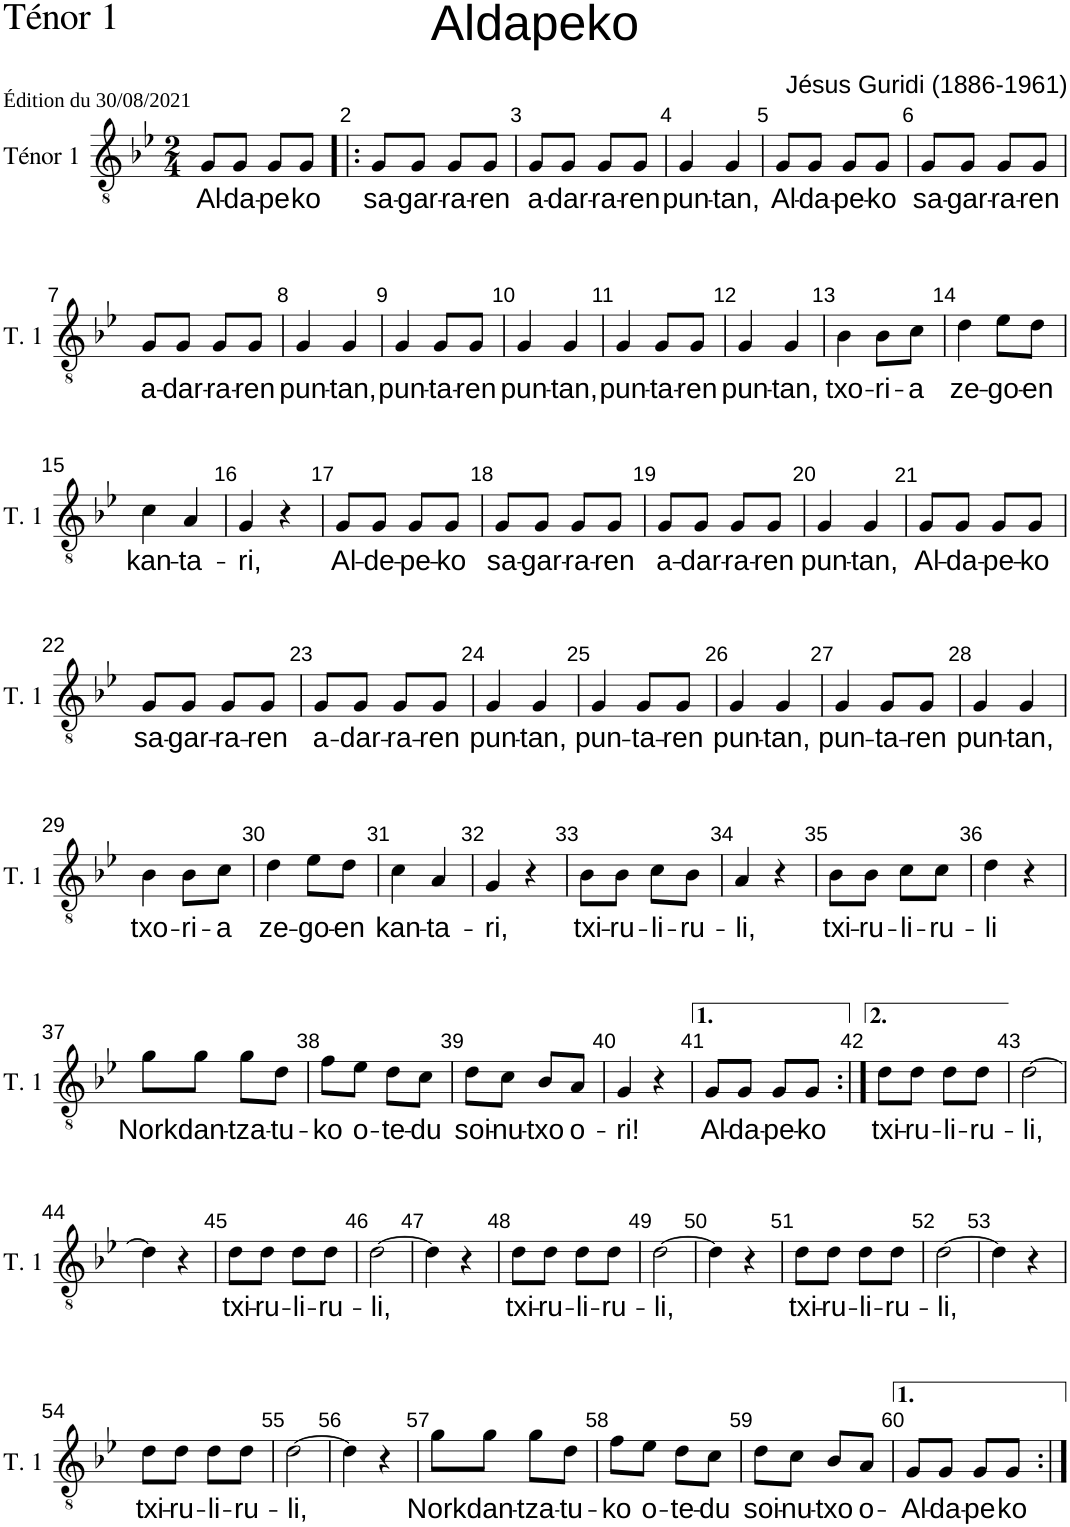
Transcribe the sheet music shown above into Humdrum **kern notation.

**kern	**text
*part1	*part1
*staff1	*staff1
*I"Ténor 1	*
*I'T. 1	*
*clefGv2	*
*k[b-e-]	*
*M2/4	*
=1	=1
!	!LO:LY:b
8G/L	Al-
!	!LO:LY:b
8G/J	-da-
!	!LO:LY:b
8G/L	-pe
!	!LO:LY:b
8G/J	ko
=2!|:	=2!|:
!	!LO:LY:b
8G/L	sa-
!	!LO:LY:b
8G/J	-gar-
!	!LO:LY:b
8G/L	-ra-
!	!LO:LY:b
8G/J	-ren
=3	=3
!	!LO:LY:b
8G/L	a-
!	!LO:LY:b
8G/J	-dar-
!	!LO:LY:b
8G/L	-ra-
!	!LO:LY:b
8G/J	-ren
=4	=4
!	!LO:LY:b
4G/	pun-
!	!LO:LY:b
4G/	-tan,
=5	=5
!	!LO:LY:b
8G/L	Al-
!	!LO:LY:b
8G/J	-da-
!	!LO:LY:b
8G/L	-pe-
!	!LO:LY:b
8G/J	-ko
=6	=6
!	!LO:LY:b
8G/L	sa-
!	!LO:LY:b
8G/J	-gar-
!	!LO:LY:b
8G/L	-ra-
!	!LO:LY:b
8G/J	-ren
!!LO:LB:g=z
=7	=7
!	!LO:LY:b
8G/L	a-
!	!LO:LY:b
8G/J	-dar-
!	!LO:LY:b
8G/L	-ra-
!	!LO:LY:b
8G/J	-ren
=8	=8
!	!LO:LY:b
4G/	pun-
!	!LO:LY:b
4G/	-tan,
=9	=9
!	!LO:LY:b
4G/	pun-
!	!LO:LY:b
8G/L	-ta-
!	!LO:LY:b
8G/J	-ren
=10	=10
!	!LO:LY:b
4G/	pun-
!	!LO:LY:b
4G/	-tan,
=11	=11
!	!LO:LY:b
4G/	pun-
!	!LO:LY:b
8G/L	-ta-
!	!LO:LY:b
8G/J	-ren
=12	=12
!	!LO:LY:b
4G/	pun-
!	!LO:LY:b
4G/	-tan,
=13	=13
!	!LO:LY:b
4B-\	txo-
!	!LO:LY:b
8B-\L	-ri-
!	!LO:LY:b
8c\J	-a
=14	=14
!	!LO:LY:b
4d\	ze-
!	!LO:LY:b
8e-\L	-go-
!	!LO:LY:b
8d\J	-en
!!LO:LB:g=z
=15	=15
!	!LO:LY:b
4c\	kan-
!	!LO:LY:b
4A/	-ta-
=16	=16
!	!LO:LY:b
4G/	-ri,
4r	.
=17	=17
!	!LO:LY:b
8G/L	Al-
!	!LO:LY:b
8G/J	-de-
!	!LO:LY:b
8G/L	-pe-
!	!LO:LY:b
8G/J	-ko
=18	=18
!	!LO:LY:b
8G/L	sa-
!	!LO:LY:b
8G/J	-gar-
!	!LO:LY:b
8G/L	-ra-
!	!LO:LY:b
8G/J	-ren
=19	=19
!	!LO:LY:b
8G/L	a-
!	!LO:LY:b
8G/J	-dar-
!	!LO:LY:b
8G/L	-ra-
!	!LO:LY:b
8G/J	-ren
=20	=20
!	!LO:LY:b
4G/	pun-
!	!LO:LY:b
4G/	-tan,
=21	=21
!	!LO:LY:b
8G/L	Al-
!	!LO:LY:b
8G/J	-da-
!	!LO:LY:b
8G/L	-pe-
!	!LO:LY:b
8G/J	-ko
!!LO:LB:g=z
=22	=22
!	!LO:LY:b
8G/L	sa-
!	!LO:LY:b
8G/J	-gar-
!	!LO:LY:b
8G/L	-ra-
!	!LO:LY:b
8G/J	-ren
=23	=23
!	!LO:LY:b
8G/L	a-
!	!LO:LY:b
8G/J	-dar-
!	!LO:LY:b
8G/L	-ra-
!	!LO:LY:b
8G/J	-ren
=24	=24
!	!LO:LY:b
4G/	pun-
!	!LO:LY:b
4G/	-tan,
=25	=25
!	!LO:LY:b
4G/	pun-
!	!LO:LY:b
8G/L	-ta-
!	!LO:LY:b
8G/J	-ren
=26	=26
!	!LO:LY:b
4G/	pun-
!	!LO:LY:b
4G/	-tan,
=27	=27
!	!LO:LY:b
4G/	pun-
!	!LO:LY:b
8G/L	-ta-
!	!LO:LY:b
8G/J	-ren
=28	=28
!	!LO:LY:b
4G/	pun-
!	!LO:LY:b
4G/	-tan,
!!LO:LB:g=z
=29	=29
!	!LO:LY:b
4B-\	txo-
!	!LO:LY:b
8B-\L	-ri-
!	!LO:LY:b
8c\J	-a
=30	=30
!	!LO:LY:b
4d\	ze-
!	!LO:LY:b
8e-\L	-go-
!	!LO:LY:b
8d\J	-en
=31	=31
!	!LO:LY:b
4c\	kan-
!	!LO:LY:b
4A/	-ta-
=32	=32
!	!LO:LY:b
4G/	-ri,
4r	.
=33	=33
!	!LO:LY:b
8B-\L	txi-
!	!LO:LY:b
8B-\J	-ru-
!	!LO:LY:b
8c\L	-li-
!	!LO:LY:b
8B-\J	-ru-
=34	=34
!	!LO:LY:b
4A/	-li,
4r	.
=35	=35
!	!LO:LY:b
8B-\L	txi-
!	!LO:LY:b
8B-\J	-ru-
!	!LO:LY:b
8c\L	-li-
!	!LO:LY:b
8c\J	-ru-
=36	=36
!	!LO:LY:b
4d\	-li
4r	.
!!LO:LB:g=z
=37	=37
!	!LO:LY:b
8g\L	Nork
!	!LO:LY:b
8g\J	dan-
!	!LO:LY:b
8g\L	-tza-
!	!LO:LY:b
8d\J	-tu-
=38	=38
!	!LO:LY:b
8f\L	-ko
!	!LO:LY:b
8e-\J	o-
!	!LO:LY:b
8d\L	-te-
!	!LO:LY:b
8c\J	-du
=39	=39
!	!LO:LY:b
8d\L	soi-
!	!LO:LY:b
8c\J	-nu-
!	!LO:LY:b
8B-/L	-txo
!	!LO:LY:b
8A/J	o-
=40	=40
!	!LO:LY:b
4G/	-ri!
4r	.
=41	=41
!	!LO:LY:b
8G/L	Al-
!	!LO:LY:b
8G/J	-da-
!	!LO:LY:b
8G/L	-pe-
!	!LO:LY:b
8G/J	-ko
=42:|!	=42:|!
!	!LO:LY:b
8d\L	txi-
!	!LO:LY:b
8d\J	-ru-
!	!LO:LY:b
8d\L	-li-
!	!LO:LY:b
8d\J	-ru-
=43	=43
!	!LO:LY:b
[2d\	-li,
!!LO:LB:g=z
=44	=44
4d\]	.
4r	.
=45	=45
!	!LO:LY:b
8d\L	txi-
!	!LO:LY:b
8d\J	-ru-
!	!LO:LY:b
8d\L	-li-
!	!LO:LY:b
8d\J	-ru-
=46	=46
!	!LO:LY:b
[2d\	-li,
=47	=47
4d\]	.
4r	.
=48	=48
!	!LO:LY:b
8d\L	txi-
!	!LO:LY:b
8d\J	-ru-
!	!LO:LY:b
8d\L	-li-
!	!LO:LY:b
8d\J	-ru-
=49	=49
!	!LO:LY:b
[2d\	-li,
=50	=50
4d\]	.
4r	.
=51	=51
!	!LO:LY:b
8d\L	txi-
!	!LO:LY:b
8d\J	-ru-
!	!LO:LY:b
8d\L	-li-
!	!LO:LY:b
8d\J	-ru-
=52	=52
!	!LO:LY:b
[2d\	-li,
=53	=53
4d\]	.
4r	.
!!LO:LB:g=z
=54	=54
!	!LO:LY:b
8d\L	txi-
!	!LO:LY:b
8d\J	-ru-
!	!LO:LY:b
8d\L	-li-
!	!LO:LY:b
8d\J	-ru-
=55	=55
!	!LO:LY:b
[2d\	-li,
=56	=56
4d\]	.
4r	.
=57	=57
!	!LO:LY:b
8g\L	Nork
!	!LO:LY:b
8g\J	dan-
!	!LO:LY:b
8g\L	-tza-
!	!LO:LY:b
8d\J	-tu-
=58	=58
!	!LO:LY:b
8f\L	-ko
!	!LO:LY:b
8e-\J	o-
!	!LO:LY:b
8d\L	-te-
!	!LO:LY:b
8c\J	-du
=59	=59
!	!LO:LY:b
8d\L	soi-
!	!LO:LY:b
8c\J	-nu-
!	!LO:LY:b
8B-/L	-txo
!	!LO:LY:b
8A/J	o-
=60	=60
!	!LO:LY:b
8G/L	Al-
!	!LO:LY:b
8G/J	-da-
!	!LO:LY:b
8G/L	-pe
!	!LO:LY:b
8G/J	ko
=:|!	=:|!
*-	*-
